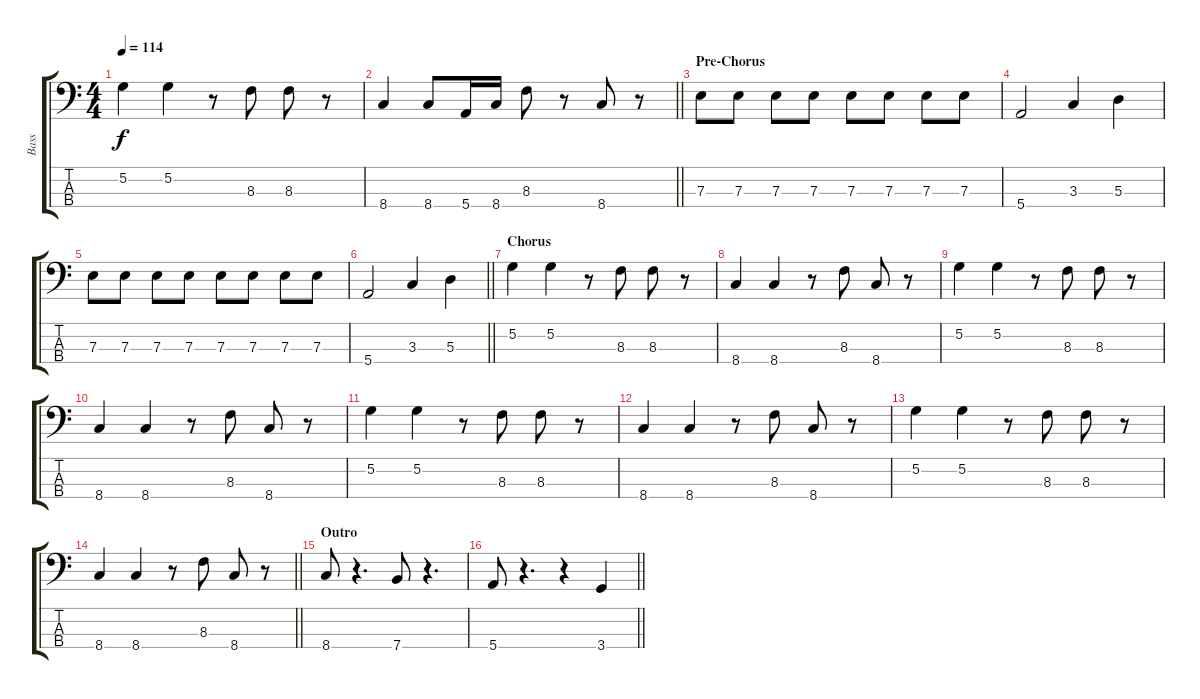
\track ("Bass" "Bass") {instrument electricbassfinger}
\staff {score tabs}
\tuning (G2 D2 A1 E1) {hide}
\ts (4 4)
\tempo 114
\clef f4
\ks c
5.2.4{dy f} 5.2.4 r.8 8.3.8 8.3.8 r.8 |
\barLineRight lightlight
8.4.4 8.4.8 5.4.16 8.4.16 8.3.8 r.8 8.4.8 r.8 |
\section ("" "Pre-Chorus")
7.3.8 7.3.8 7.3.8 7.3.8 7.3.8 7.3.8 7.3.8 7.3.8 |
5.4.2 3.3.4 5.3.4 |
7.3.8 7.3.8 7.3.8 7.3.8 7.3.8 7.3.8 7.3.8 7.3.8 |
\barLineRight lightlight
5.4.2 3.3.4 5.3.4 |
\section ("" "Chorus")
5.2.4 5.2.4 r.8 8.3.8 8.3.8 r.8 |
8.4.4 8.4.4 r.8 8.3.8 8.4.8 r.8 |
5.2.4 5.2.4 r.8 8.3.8 8.3.8 r.8 |
8.4.4 8.4.4 r.8 8.3.8 8.4.8 r.8 |
5.2.4 5.2.4 r.8 8.3.8 8.3.8 r.8 |
8.4.4 8.4.4 r.8 8.3.8 8.4.8 r.8 |
5.2.4 5.2.4 r.8 8.3.8 8.3.8 r.8 |
\barLineRight lightlight
8.4.4 8.4.4 r.8 8.3.8 8.4.8 r.8 |
\section ("" "Outro")
8.4.8 r.4{d} 7.4.8 r.4{d} |
\barLineRight lightlight
5.4.8 r.4{d} r.4 3.4.4
